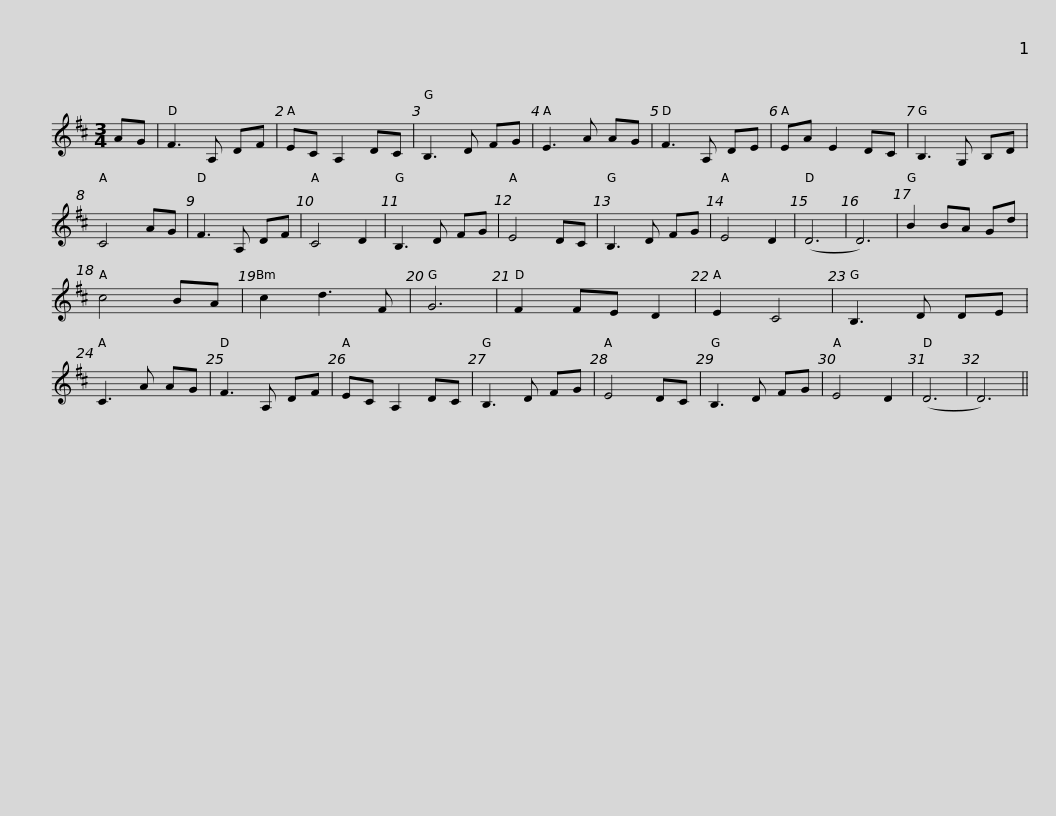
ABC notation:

X:1
L:1/8
M:3/4
I:linebreak $
K:D
V:1 treble
V:1
 AG | F3 A, DF | EC A,2 DC | B,3 D FG | E3 A AG | %5
 F3 A, DE | EA E2 DC | B,3 G, B,D | C4 AG |$ F3 A, DF | %10
 C4 D2 | B,3 D FG | E4 DC | B,3 D FG | E4 D2 | %15
 (D6 | D6) | B2 BA Gd | c4 BA | c2 d3 F |$ %20
 G6 | F2 FE D2 | E2 C4 | B,3 D DE | C3 A AG | %25
 F3 A, DF | EC A,2 DC | B,3 D FG | E4 DC | B,3 D FG |$ %30
 E4 D2 | (D6 | D6) || %33
